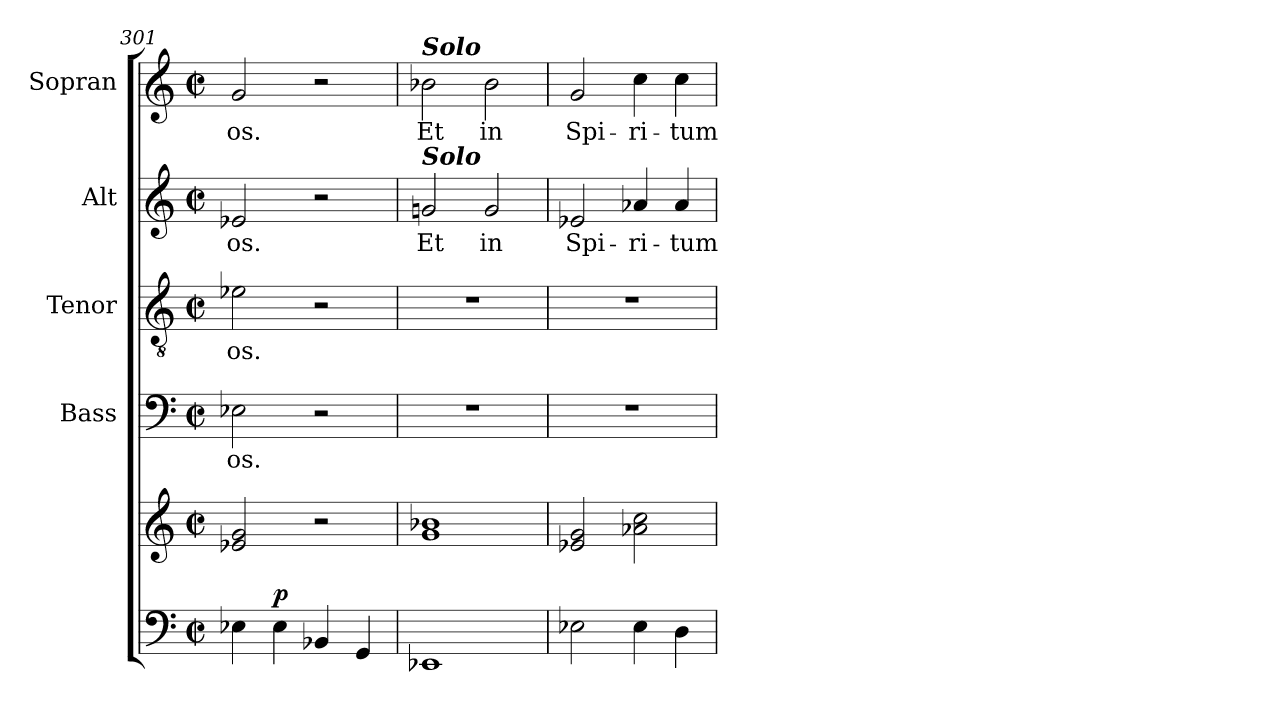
**kern	**kern	**dynam	**kern	**text	**kern	**text	**kern	**text	**kern	**text
*part5	*part5	*part5	*part4	*part4	*part3	*part3	*part2	*part2	*part1	*part1
*staff6	*staff5	*staff5/6	*staff4	*staff4	*staff3	*staff3	*staff2	*staff2	*staff1	*staff1
*	*	*	*I"Bass	*	*I"Tenor	*	*I"Alt	*	*I"Sopran	*
*	*	*	*I'B.	*	*I'T.	*	*I'A.	*	*I'S.	*
!!LO:PB:g=z
*clefF4	*clefG2	*	*clefF4	*	*clefGv2	*	*clefG2	*	*clefG2	*
*k[]	*k[]	*	*k[]	*	*k[]	*	*k[]	*	*k[]	*
*C:	*C:	*	*C:	*	*C:	*	*C:	*	*C:	*
*M2/2	*M2/2	*	*M2/2	*	*M2/2	*	*M2/2	*	*M2/2	*
*met(c|)	*met(c|)	*	*met(c|)	*	*met(c|)	*	*met(c|)	*	*met(c|)	*
=301	=301	=301	=301	=301	=301	=301	=301	=301	=301	=301
!	!	!	!	!LO:LY:b	!	!LO:LY:b	!	!LO:LY:b	!	!LO:LY:b
4E-X\	2e-X/ 2g/	.	2E-X\	-os.	2e-X\	-os.	2e-X/	-os.	2g/	-os.
!	!	!LO:DY:a=2	!	!	!	!	!	!	!	!
4E-\	.	p	.	.	.	.	.	.	.	.
4BB-X/	2r	.	2r	.	2r	.	2r	.	2r	.
4GG/	.	.	.	.	.	.	.	.	.	.
=302	=302	=302	=302	=302	=302	=302	=302	=302	=302	=302
!	!	!	!	!	!	!	!	!	!LO:TX:a:Bi:t=Solo	!
!	!	!	!	!	!	!	!LO:TX:a:Bi:t=Solo	!	!	!
!	!	!	!	!	!	!	!	!LO:LY:b	!	!LO:LY:b
1EE-X	1g 1b-X	.	1r	.	1r	.	2gn/	Et	2b-X\	Et
!	!	!	!	!	!	!	!	!LO:LY:b	!	!LO:LY:b
.	.	.	.	.	.	.	2g/	in	2b-\	in
=303	=303	=303	=303	=303	=303	=303	=303	=303	=303	=303
!	!	!	!	!	!	!	!	!LO:LY:b	!	!LO:LY:b
2E-X\	2e-X/ 2g/	.	1r	.	1r	.	2e-X/	Spi-	2g/	Spi-
!	!	!	!	!	!	!	!	!LO:LY:b	!	!LO:LY:b
4E-\	2a-X\ 2cc\	.	.	.	.	.	4a-X/	-ri-	4cc\	-ri-
!	!	!	!	!	!	!	!	!LO:LY:b	!	!LO:LY:b
4D\	.	.	.	.	.	.	4a-/	-tum	4cc\	-tum
=	=	=	=	=	=	=	=	=	=	=
*-	*-	*-	*-	*-	*-	*-	*-	*-	*-	*-
